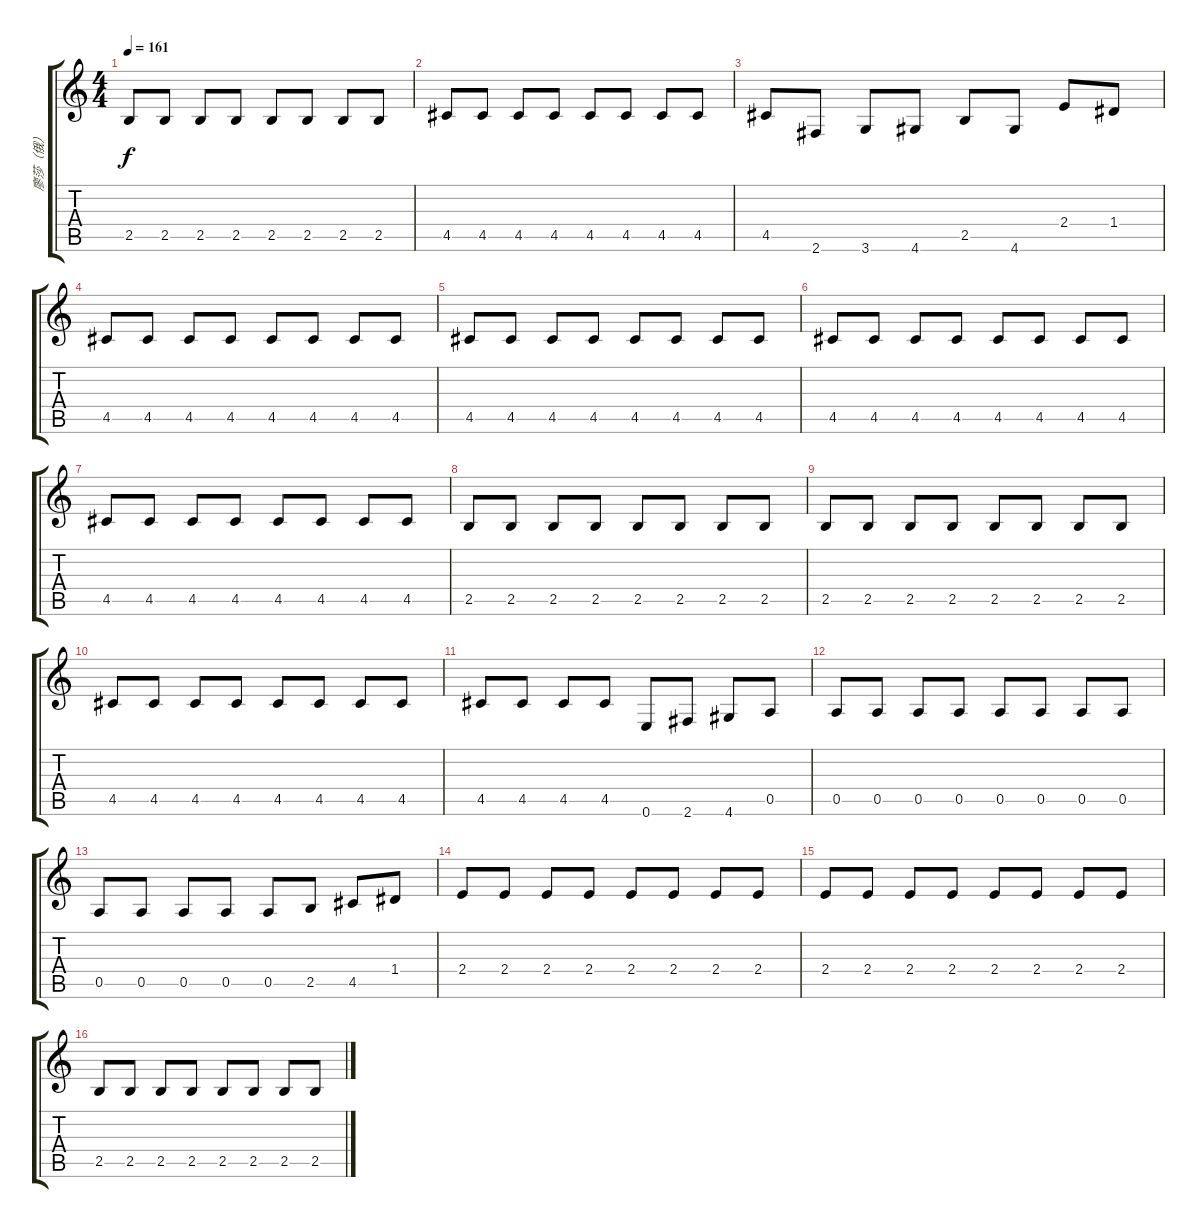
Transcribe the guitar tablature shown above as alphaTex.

\track ("廖莎（俄）" "廖莎（俄）") {instrument distortionguitar}
\staff {score tabs}
\tuning (E4 B3 G3 D3 A2 E2) {hide}
\ts (4 4)
\tempo 161
\clef g2
\ks c
2.5.8{dy f} 2.5.8 2.5.8 2.5.8 2.5.8 2.5.8 2.5.8 2.5.8 |
4.5.8 4.5.8 4.5.8 4.5.8 4.5.8 4.5.8 4.5.8 4.5.8 |
4.5.8 2.6.8 3.6.8 4.6.8 2.5.8 4.6.8 2.4.8 1.4.8 |
4.5.8 4.5.8 4.5.8 4.5.8 4.5.8 4.5.8 4.5.8 4.5.8 |
4.5.8 4.5.8 4.5.8 4.5.8 4.5.8 4.5.8 4.5.8 4.5.8 |
4.5.8 4.5.8 4.5.8 4.5.8 4.5.8 4.5.8 4.5.8 4.5.8 |
4.5.8 4.5.8 4.5.8 4.5.8 4.5.8 4.5.8 4.5.8 4.5.8 |
2.5.8 2.5.8 2.5.8 2.5.8 2.5.8 2.5.8 2.5.8 2.5.8 |
2.5.8 2.5.8 2.5.8 2.5.8 2.5.8 2.5.8 2.5.8 2.5.8 |
4.5.8 4.5.8 4.5.8 4.5.8 4.5.8 4.5.8 4.5.8 4.5.8 |
4.5.8 4.5.8 4.5.8 4.5.8 0.6.8 2.6.8 4.6.8 0.5.8 |
0.5.8 0.5.8 0.5.8 0.5.8 0.5.8 0.5.8 0.5.8 0.5.8 |
0.5.8 0.5.8 0.5.8 0.5.8 0.5.8 2.5.8 4.5.8 1.4.8 |
2.4.8 2.4.8 2.4.8 2.4.8 2.4.8 2.4.8 2.4.8 2.4.8 |
2.4.8 2.4.8 2.4.8 2.4.8 2.4.8 2.4.8 2.4.8 2.4.8 |
2.5.8 2.5.8 2.5.8 2.5.8 2.5.8 2.5.8 2.5.8 2.5.8
